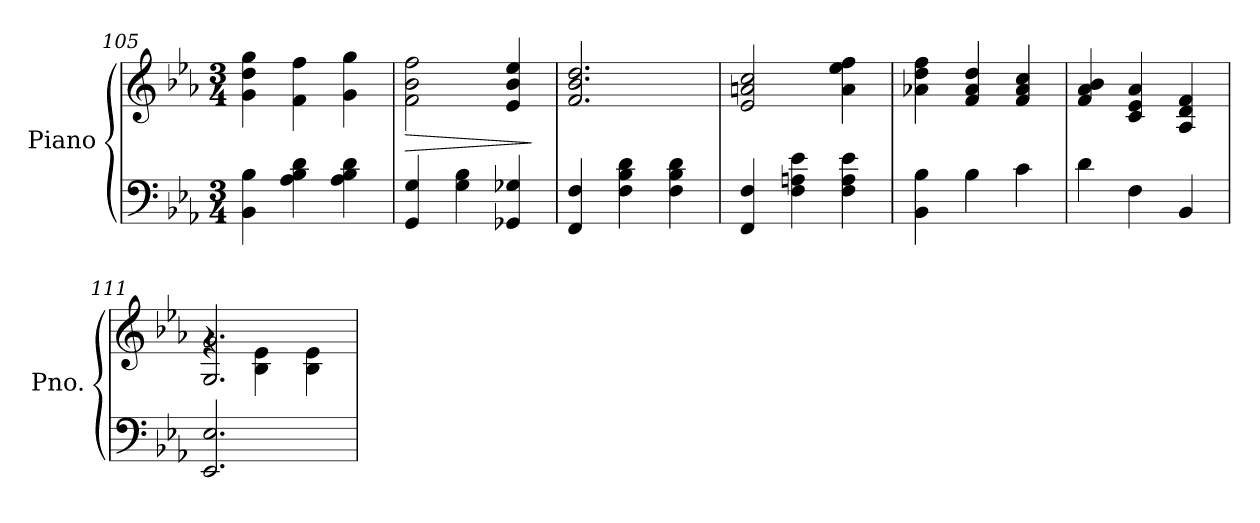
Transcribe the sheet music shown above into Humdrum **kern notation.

**kern	**kern	**dynam
*part1	*part1	*part1
*staff2	*staff1	*staff1/2
*I"Piano	*	*
*I'Pno.	*	*
!!LO:LB:g=z
*clefF4	*clefG2	*
*k[b-e-a-]	*k[b-e-a-]	*
*M3/4	*M3/4	*
=105	=105	=105
4BB-\ 4B-\	4g\ 4dd\ 4gg\	.
4A-\ 4B-\ 4d\	4f\ 4ff\	.
4A-\ 4B-\ 4d\	4g\ 4gg\	.
=106	=106	=106
!	!	!LO:HP:b
4GG/ 4G/	2f\ 2b-\ 2ff\	>
4G\ 4B-\	.	.
4GG-X/ 4G-X/	4e-/ 4b-/ 4ee-/	.
.	.	]
=107	=107	=107
4FF/ 4F/	2.f/ 2.b-/ 2.dd/	.
4F\ 4B-\ 4d\	.	.
4F\ 4B-\ 4d\	.	.
=108	=108	=108
4FF/ 4F/	2e-/ 2an/ 2cc/	.
4F\ 4An\ 4e-\	.	.
4F\ 4A\ 4e-\	4a\ 4ee-\ 4ff\	.
=109	=109	=109
4BB-\ 4B-\	4a-X\ 4dd\ 4ff\	.
4B-\	4f/ 4a-/ 4dd/	.
4c\	4f/ 4a-/ 4cc/	.
=110	=110	=110
4d\	4f/ 4a-/ 4b-/	.
4F\	4c/ 4e-/ 4a-/	.
4BB-/	4A-/ 4d/ 4f/	.
=111	=111	=111
*	*^	*
2.EE-/ 2.E-/	2.G/ 2.g/	4rg	.
.	.	4B-\ 4e-\	.
.	.	4B-\ 4e-\	.
*	*v	*v	*
=	=	=
*-	*-	*-
